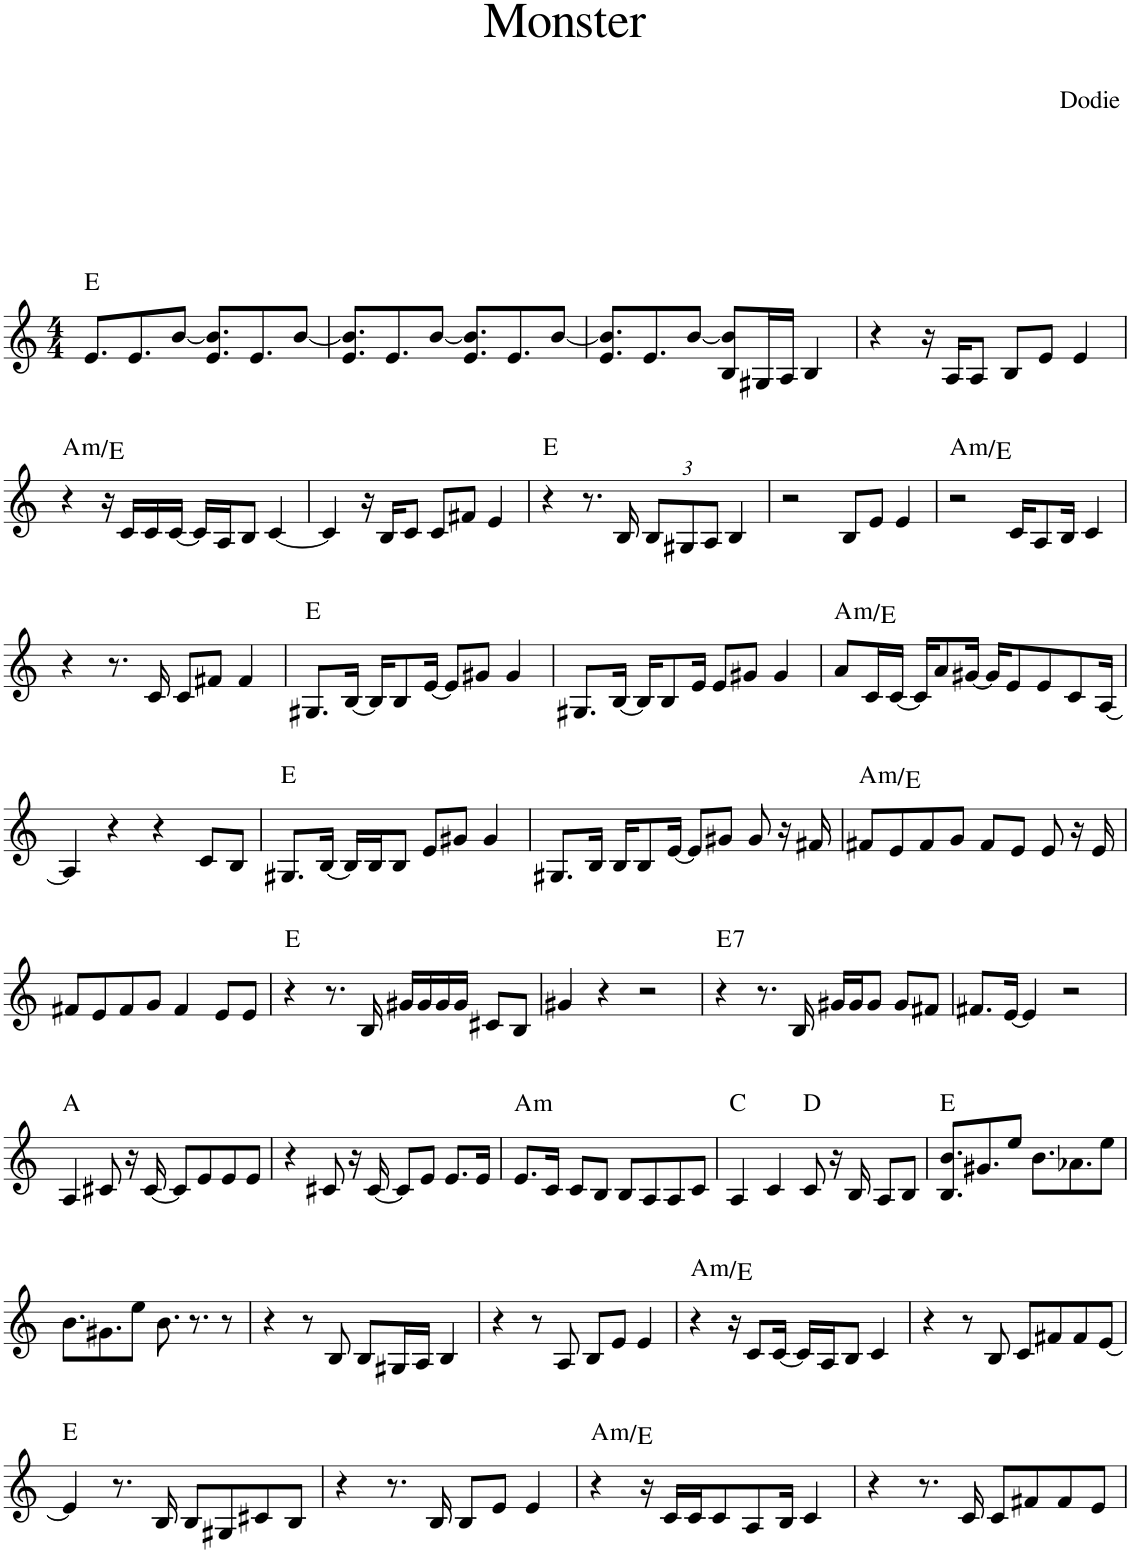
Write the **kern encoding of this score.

**kern	**harte
*part1	*part1
*staff1	*
*I"Piano	*
*I'Pno.	*
*clefG2	*
*k[]	*
*M4/4	*
=1	=1
8.e/L	E:maj
8.e/	.
[8b/J	.
8.e/ 8.b/]L	.
8.e/	.
[8b/J	.
=2	=2
8.e/ 8.b/]L	.
8.e/	.
[8b/J	.
8.e/ 8.b/]L	.
8.e/	.
[8b/J	.
=3	=3
8.e/ 8.b/]L	.
8.e/	.
[8b/J	.
8B/ 8b/]L	.
16G#X/L	.
16A/JJ	.
4B/	.
=4	=4
4r	.
16r	.
16A/KL	.
8A/J	.
8B/L	.
8e/J	.
4e/	.
!!LO:LB:g=z
=5	=5
!	!LO:H:kt=m
4r	A:min/5
16r	.
16c/LL	.
16c/	.
[16c/JJ	.
16c/LL]	.
16A/J	.
8B/J	.
[4c/	.
=6	=6
4c/]	.
16r	.
16B/KL	.
8c/J	.
8c/L	.
8f#X/J	.
4e/	.
=7	=7
4r	E:maj
8.r	.
16B/	.
*Xbrackettup	*
12B/L	.
12G#X/	.
12A/J	.
4B/	.
=8	=8
2r	.
8B/L	.
8e/J	.
4e/	.
=9	=9
!	!LO:H:kt=m
2r	A:min/5
16c/KL	.
8A/	.
16B/Jk	.
4c/	.
!!LO:LB:g=z
=10	=10
4r	.
8.r	.
16c/	.
8c/L	.
8f#X/J	.
4f#/	.
=11	=11
8.G#X/L	E:maj
[16B/Jk	.
16B/KL]	.
8B/	.
[16e/Jk	.
8e/L]	.
8g#X/J	.
4g#/	.
=12	=12
8.G#X/L	.
[16B/Jk	.
16B/KL]	.
8B/	.
16e/Jk	.
8e/L	.
8g#X/J	.
4g#/	.
=13	=13
!	!LO:H:kt=m
8a/L	A:min/5
16c/L	.
[16c/JJ	.
16c/KL]	.
8a/	.
[16g#X/Jk	.
16g#/KL]	.
8e/	.
8e/	.
8c/	.
[16A/Jk	.
!!LO:LB:g=z
=14	=14
4A/]	.
4r	.
4r	.
8c/L	.
8B/J	.
=15	=15
8.G#X/L	E:maj
[16B/Jk	.
16B/LL]	.
16B/J	.
8B/J	.
8e/L	.
8g#X/J	.
4g#/	.
=16	=16
8.G#X/L	.
16B/Jk	.
16B/KL	.
8B/	.
[16e/Jk	.
8e/L]	.
8g#X/J	.
8g#/	.
16r	.
16f#X/	.
=17	=17
!	!LO:H:kt=m
8f#X/L	A:min/5
8e/	.
8f#/	.
8g/J	.
8f#/L	.
8e/J	.
8e/	.
16r	.
16e/	.
!!LO:LB:g=z
=18	=18
8f#X/L	.
8e/	.
8f#/	.
8g/J	.
4f#/	.
8e/L	.
8e/J	.
=19	=19
4r	E:maj
8.r	.
16B/	.
16g#X/LL	.
16g#/	.
16g#/	.
16g#/JJ	.
8c#X/L	.
8B/J	.
=20	=20
4g#X/	.
4r	.
2r	.
=21	=21
!	!LO:H:kt=7
4r	E:7
8.r	.
16B/	.
16g#X/LL	.
16g#/J	.
8g#/J	.
8g#/L	.
8f#X/J	.
=22	=22
8.f#X/L	.
[16e/Jk	.
4e/]	.
2r	.
!!LO:LB:g=z
=23	=23
4A/	A:maj
8c#X/	.
16r	.
[16c#/	.
8c#/L]	.
8e/	.
8e/	.
8e/J	.
=24	=24
4r	.
8c#X/	.
16r	.
[16c#/	.
8c#/L]	.
8e/J	.
8.e/L	.
16e/Jk	.
=25	=25
!	!LO:H:kt=m
8.e/L	A:min
16c/Jk	.
8c/L	.
8B/J	.
8B/L	.
8A/	.
8A/	.
8c/J	.
=26	=26
4A/	C:maj
4c/	.
8c/	D:maj
16r	.
16B/	.
8A/L	.
8B/J	.
=27	=27
8.B/ 8.b/L	E:maj
8.g#X/	.
8ee/J	.
8.b\L	.
8.a-X\	.
8ee\J	.
!!LO:LB:g=z
=28	=28
8.b\L	.
8.g#X\	.
8ee\J	.
8.b\	.
8.r	.
8r	.
=29	=29
4r	.
8r	.
8B/	.
8B/L	.
16G#X/L	.
16A/JJ	.
4B/	.
=30	=30
4r	.
8r	.
8A/	.
8B/L	.
8e/J	.
4e/	.
=31	=31
!	!LO:H:kt=m
4r	A:min/5
16r	.
8c/L	.
[16c/Jk	.
16c/LL]	.
16A/J	.
8B/J	.
4c/	.
=32	=32
4r	.
8r	.
8B/	.
8c/L	.
8f#X/	.
8f#/	.
[8e/J	.
!!LO:LB:g=z
=33	=33
4e/]	E:maj
8.r	.
16B/	.
8B/L	.
8G#X/	.
8c#X/	.
8B/J	.
=34	=34
4r	.
8.r	.
16B/	.
8B/L	.
8e/J	.
4e/	.
=35	=35
!	!LO:H:kt=m
4r	A:min/5
16r	.
16c/LL	.
16c/J	.
8c/	.
8A/	.
16B/Jk	.
4c/	.
=36	=36
4r	.
8.r	.
16c/	.
8c/L	.
8f#X/	.
8f#/	.
8e/J	.
=	=
*-	*-
